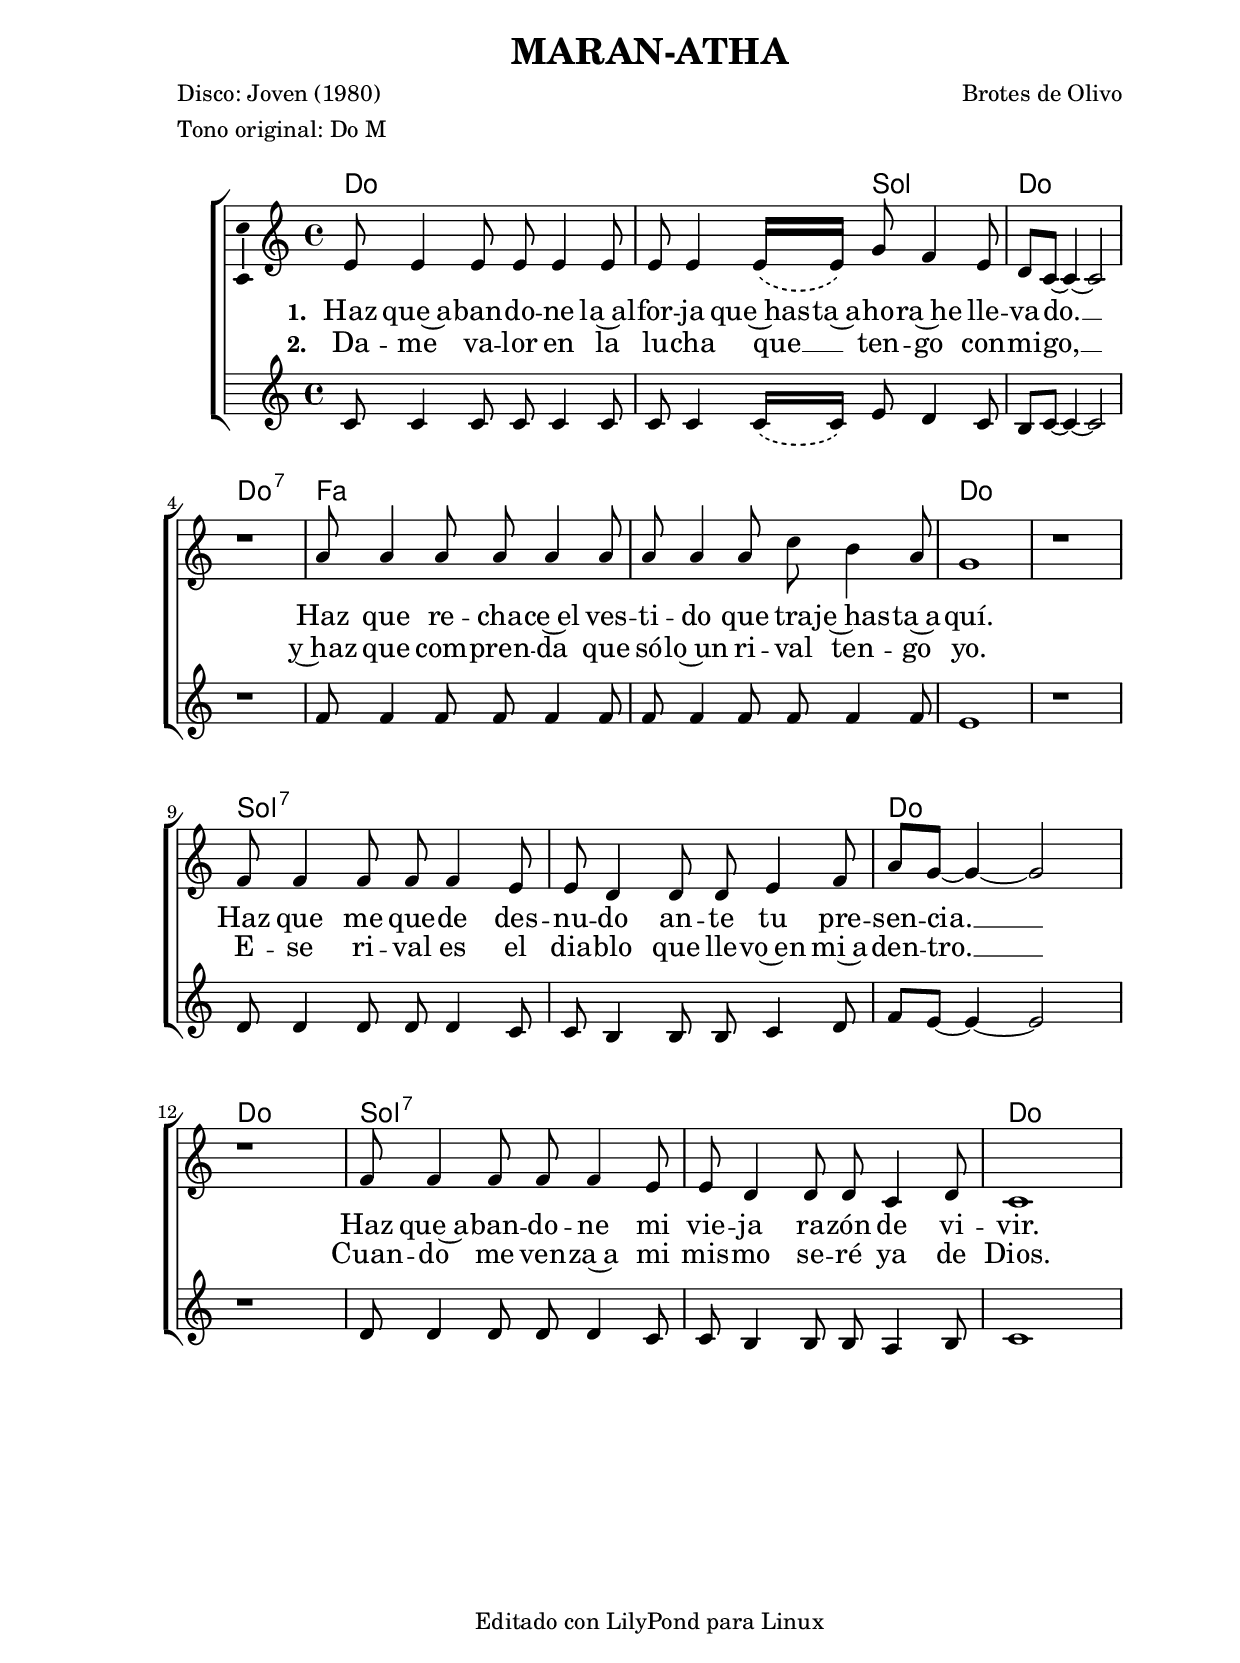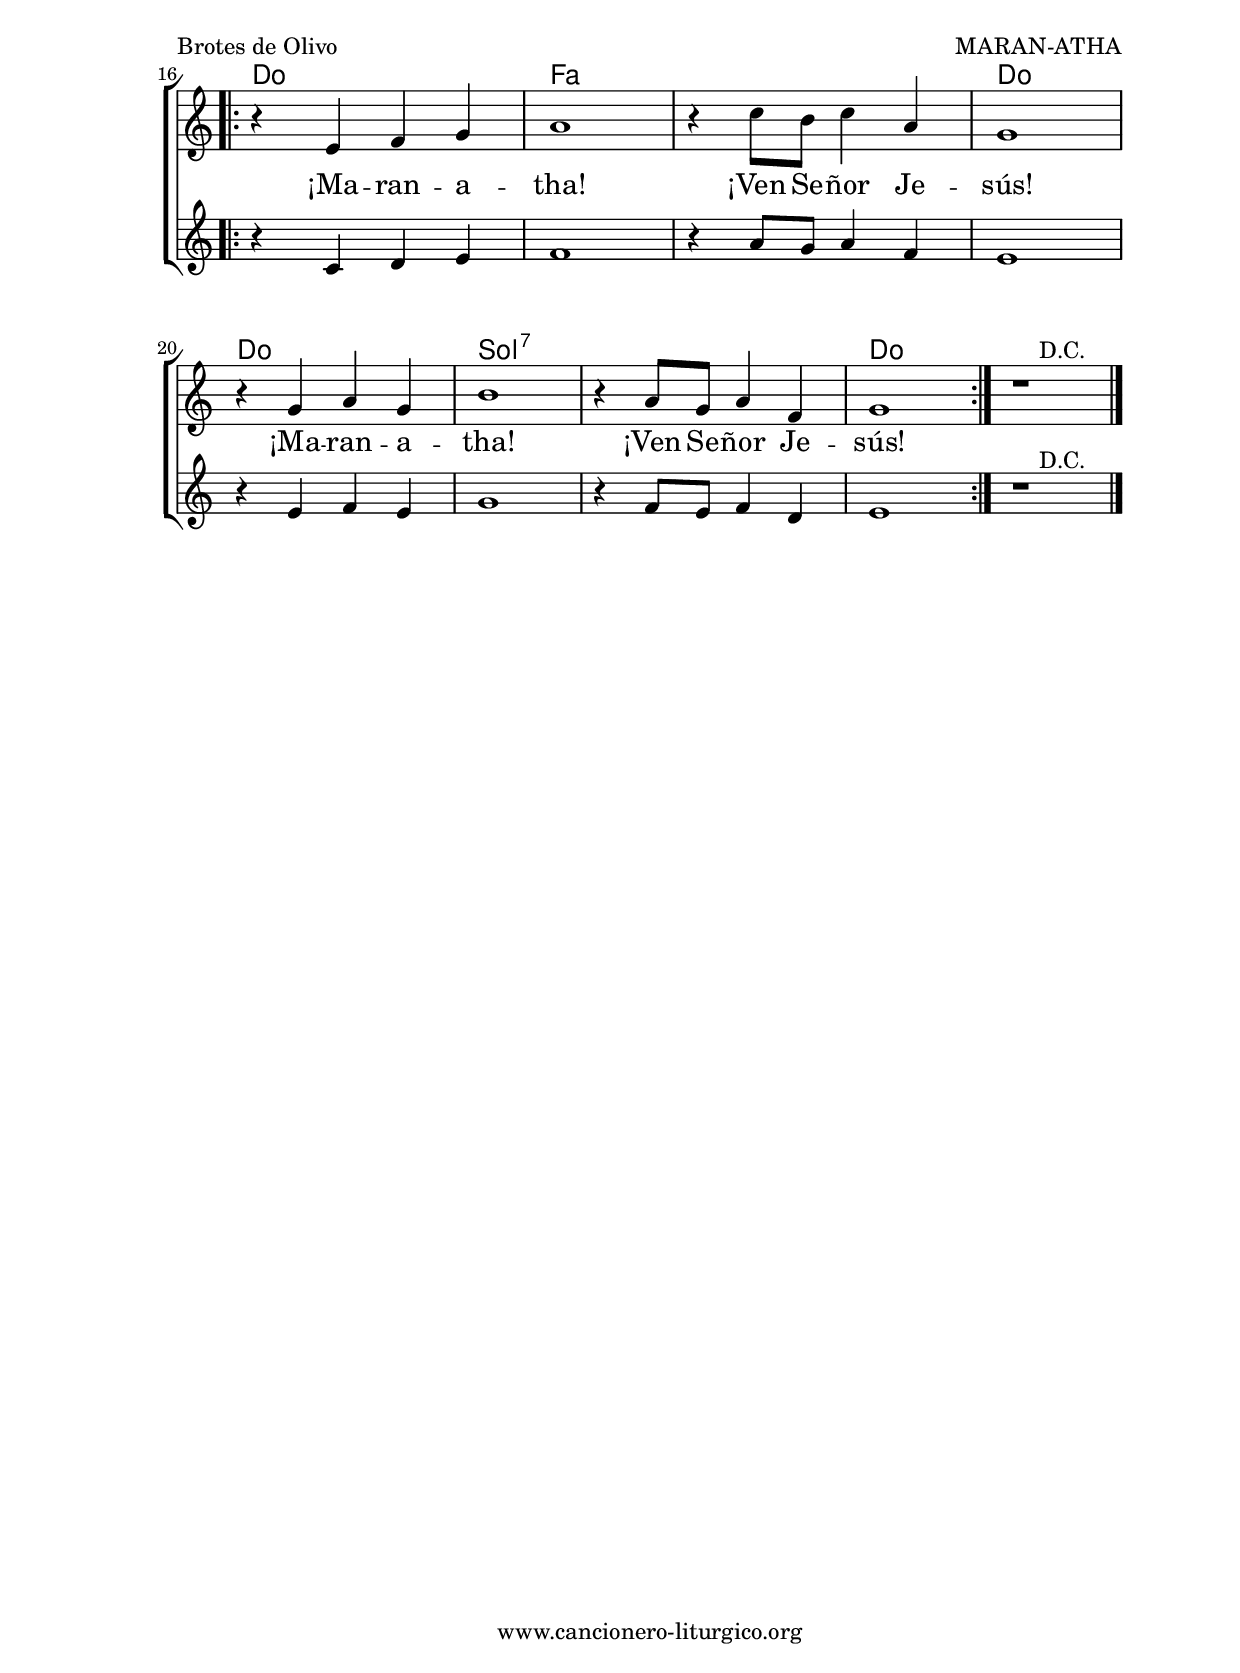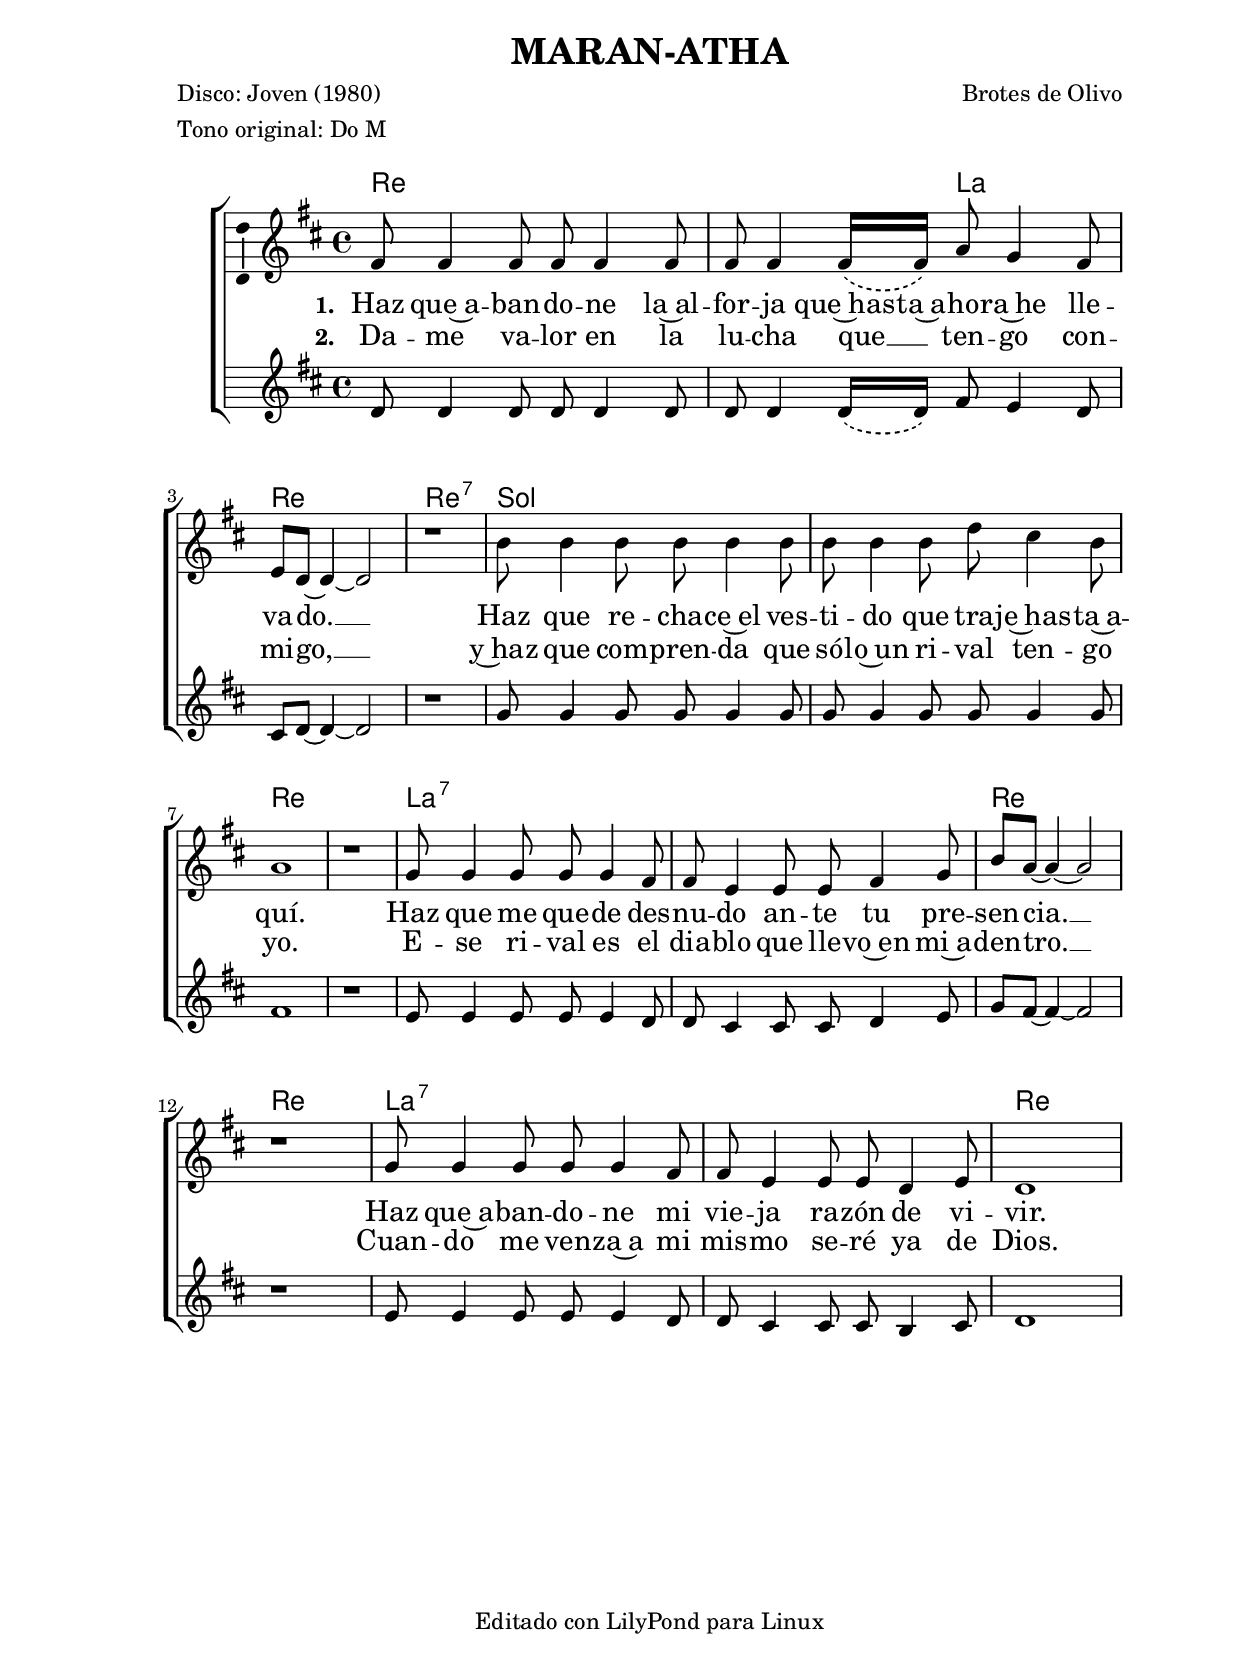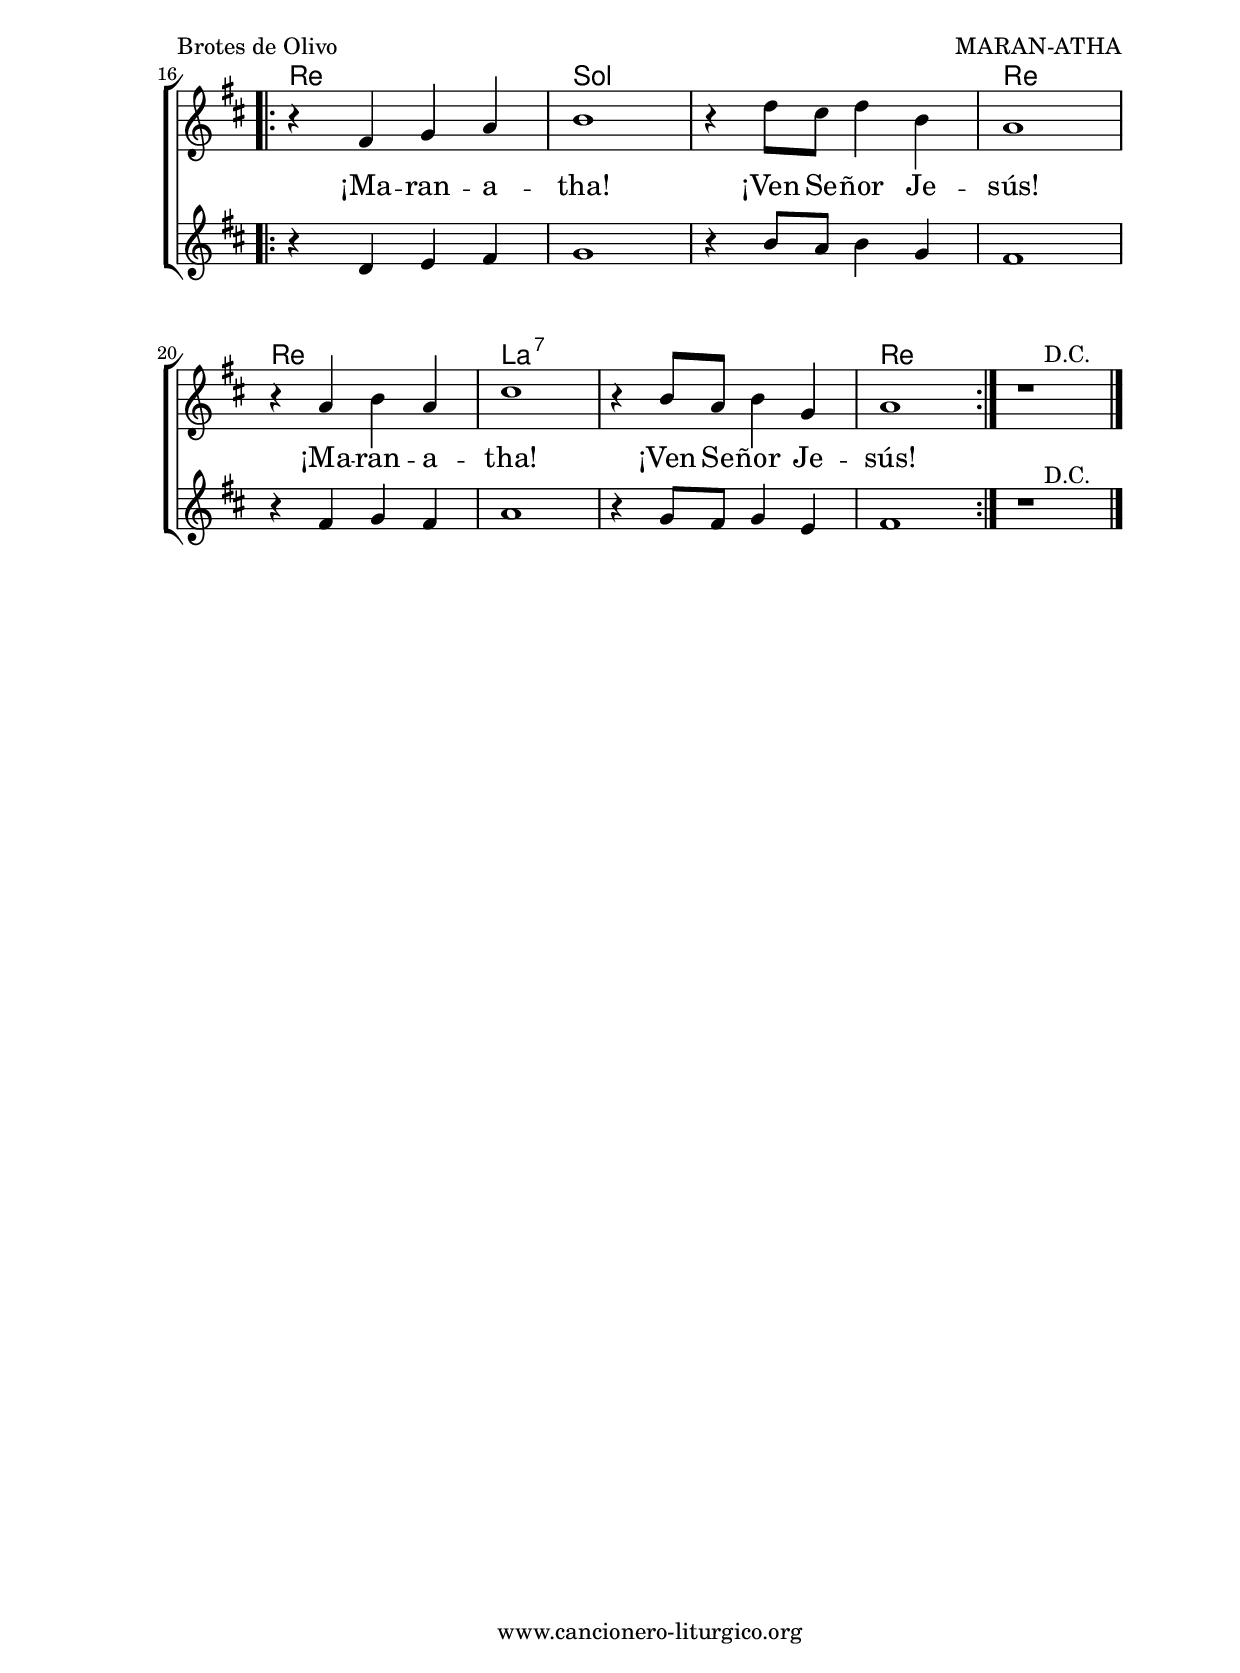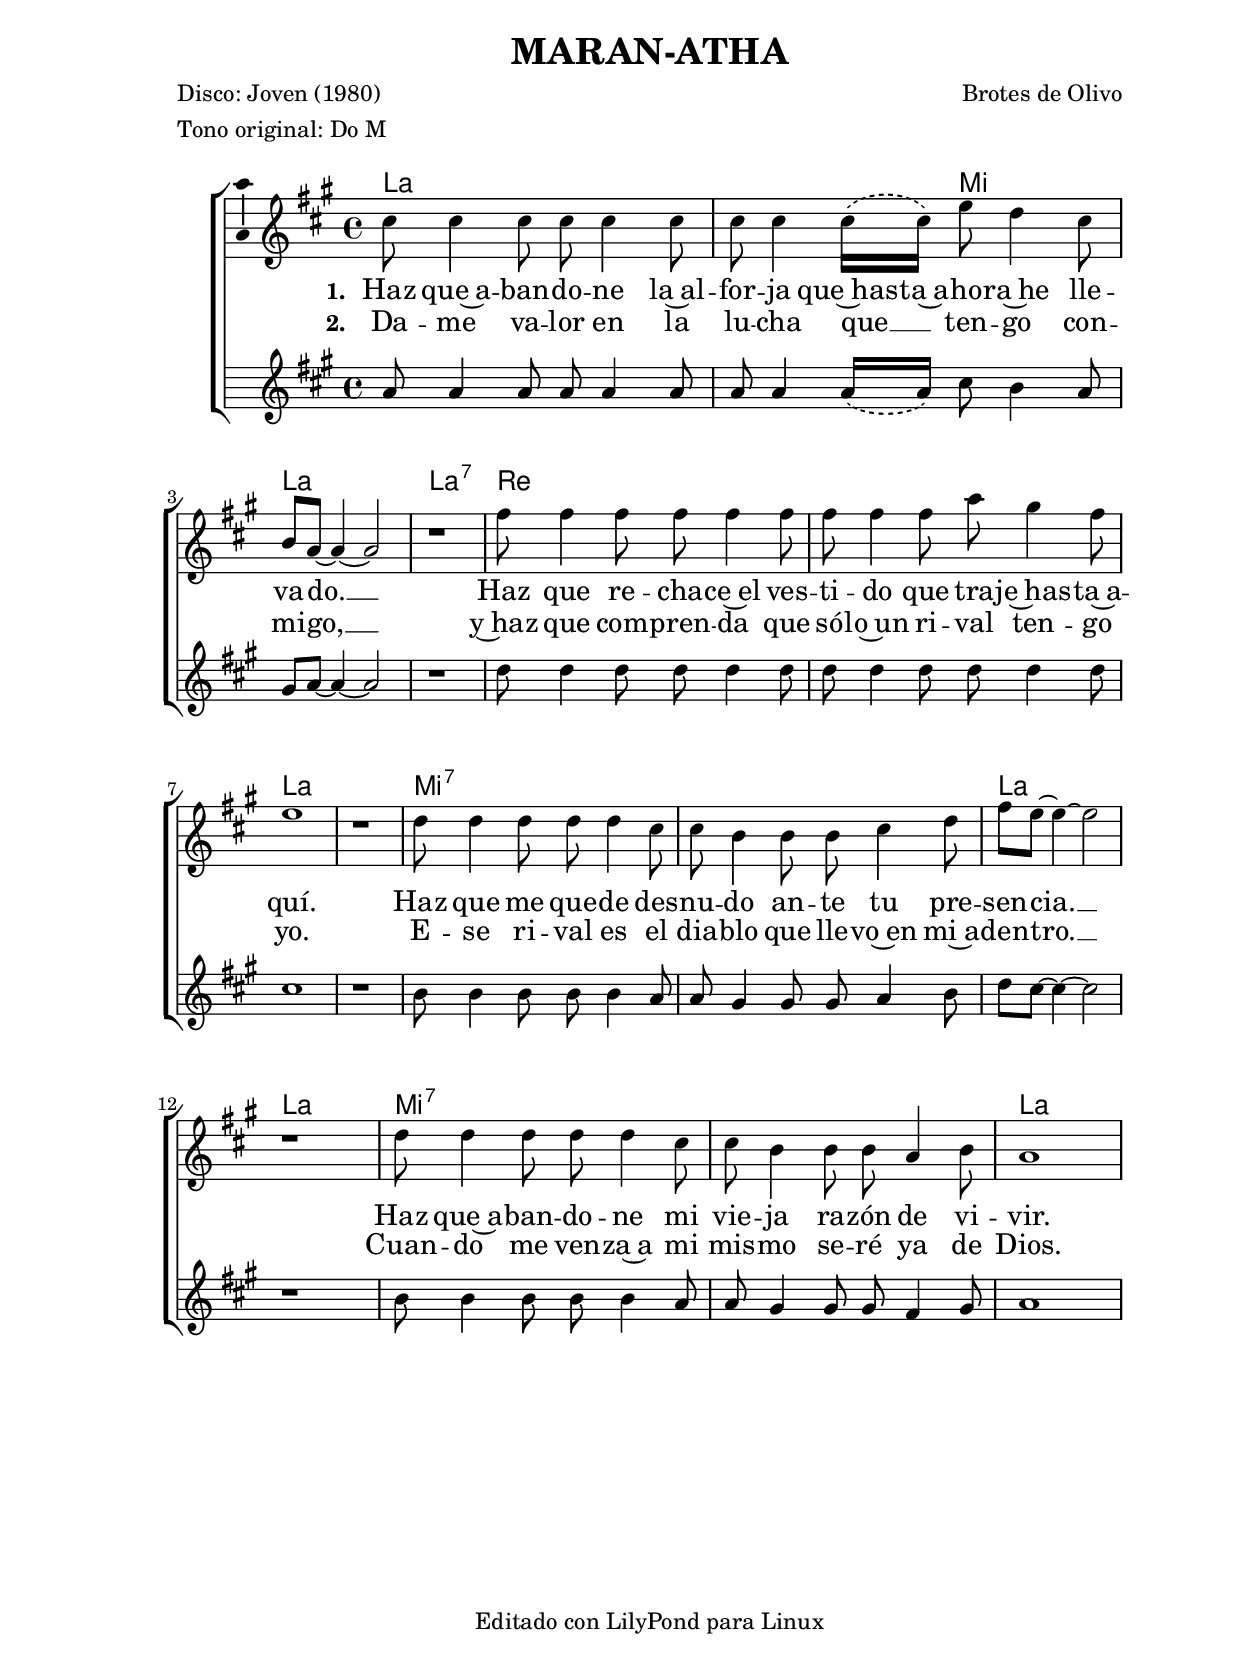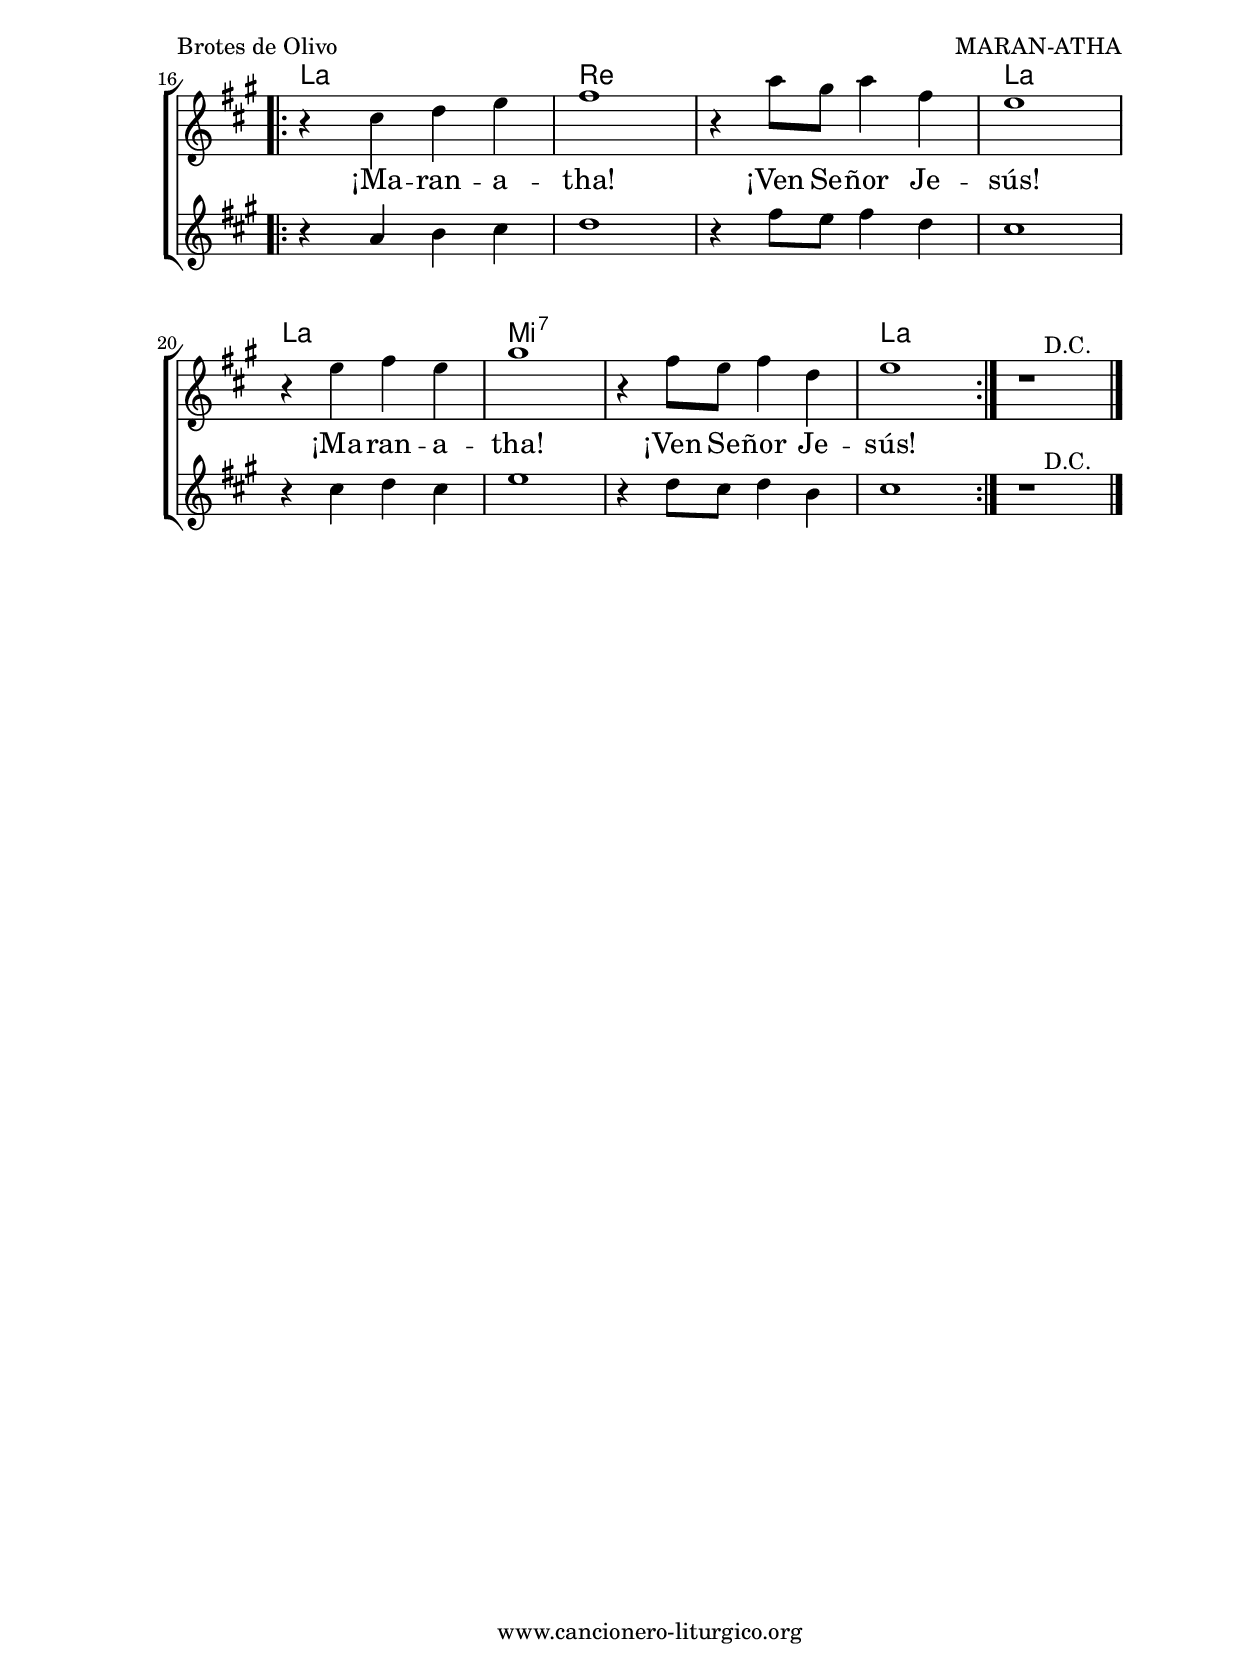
%
%para convertir .midi en .wav:
%timidity filename.midi -Ow -o finename.wav
%
%
%Para convertir de .wav a .mp3:
%lame -h -m j filename.wav
%
%
%para escuchar el midi:
%timidity nombrefichero.midi
%


%versión de lilypond para la que se ha escrito esta partitura:
\version "2.16.0"

	%Tamaño papel
	#(set-default-paper-size "a4")
	%Tamaño partitura
	#(set-global-staff-size 20)
	%No responde al pulsar sobre una nota
	#(ly:set-option 'point-and-click #f)

%parámetros del encabezamiento:
\header {
	title = "MARAN-ATHA"
	subtitle = ""
	composer = "Brotes de Olivo"
	poet = "Disco: Joven (1980)"
	meter = "Tono original: Do M"
	arranger = ""
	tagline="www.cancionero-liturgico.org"
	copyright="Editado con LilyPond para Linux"
	}

%parámetros asociados al papel:
\paper  {
	oddHeaderMarkup = \markup {\fill-line { \on-the-fly #not-first-page \fromproperty #'header:title \on-the-fly #not-first-page \fromproperty #'header:composer }}
	evenHeaderMarkup = \markup {\fill-line { \fromproperty #'header:composer \fromproperty #'header:title }}
	#(set-paper-size "a4")
	print-page-number = ##f
	first-page-number = 1
	print-first-page-number = ##f
%	head-separation = 3.0 \cm
	top-margin = 2.0 \cm
	bottom-margin = 0.5\cm
%%%	bottom-margin = -3.0\cm
	left-margin = 3.0 \cm
	line-width = 16.0 \cm 
	indent = 8\mm
	interscoreline = 2.\mm
	between-system-space = 15\mm
%	para que las partituras no llenen la hoja:
	ragged-bottom = ##t
%	idem para la última hoja:
	ragged-last-bottom = ##f
%	para que las partituras llenen el ancho del papel:
	ragged-last = ##f
	after-title-space = 2.5 \cm
%page-count=1
%system-count=6

	%Flexible Vertical Spacing
%	markup-markup-spacing =
%	#'((basic-distance . 15) (minimum-distance . 15) (padding . 3))
	markup-system-spacing =
	#'((basic-distance . 15) (minimum-distance . 15) (padding . 3))
	system-system-spacing =
	#'((basic-distance . 15) (minimum-distance . 15) (padding . 3))
	score-system-spacing =
	#'((basic-distance . 15) (minimum-distance . 15) (padding . 5))
%	top-system-spacing = % header
%	#'((basic-distance . 8) (minimum-distance . 0) (padding . 0))
%	top-markup-spacing =
%	#'((basic-distance . 20) (minimum-distance . 20) (padding . 0))
	last-bottom-spacing = % footer
	#'((basic-distance . 5) (minimum-distance . 5) (padding . 0))
%	score-markup-spacing =
%	#'((basic-distance . 16) (minimum-distance . 13) (padding . 0))

	}


%parámetros que afectan a toda la partitura:
global =  {
	%clave de sol (G):
	\clef G
	%armadura:
%%%	\transpose c d
	\key c \major
	\tempo 4=100
	\set Score.tempoHideNote = ##t
	}


acordes = {
	\italianChords
	\chordmode {
%%%	\transpose c d
{

c1 s2 g2 c1 c:7
f1 f c c
g:7 g:7 c c
g:7 g:7 c

\repeat volta 2 {
c1 f f c c g:7 g:7 c
}

s1

	}
	}
}

melodia = 

%%%	\transpose c d
{
	\relative c'{
	\time 4/4

\phrasingSlurDashed

e8 e4 e8 e e4 e8
e8 e4 e16 \(e\) g8 f4 e8
d8 c8~c4~c2
r1

a'8 a4 a8 a a4 a8
a8 a4 a8 c b4 a8
g1
r1

f8 f4 f8 f f4 e8
e8 d4 d8 d e4 f8
a8 g8~g4~g2
r1

f8 f4 f8 f f4 e8
e8 d4 d8 d c4 d8
c1

\bar "||"
\break

\pageBreak
\bar "|:"

\repeat volta 2 {
r4 e4 f g
a1
r4 c8 b c4 a
g1
r4 g4 a g
b1
r4 a8 g a4 f
g1
}

r1^"    D.C." 

\bar "|."
	}
	}

melodiab = 

%%%	\transpose c d
{
	\relative c'{
	\time 4/4

\phrasingSlurDashed

c8 c4 c8 c c4 c8
c8 c4 c16 \(c\) e8 d4 c8
b8 c8~c4~c2
r1

f8 f4 f8 f f4 f8
f8 f4 f8 f f4 f8
e1
r1

d8 d4 d8 d d4 c8
c8 b4 b8 b c4 d8
f8 e8~e4~e2
r1

d8 d4 d8 d d4 c8
c8 b4 b8 b a4 b8
c1

%\bar "||"
%\break

\repeat volta 2 {
r4 c4 d e
f1
r4 a8 g a4 f
e1
r4 e4 f e
g1
r4 f8 e f4 d
e1
}

r1^"    D.C." 

\bar "|."
	}
	}


texto = \lyricmode {
\set stanza =#"1. " Haz que~a -- ban -- do -- ne la~al -- for -- ja
que~has -- ta~a -- ho -- ra~he lle -- va -- do. __
Haz que re -- cha -- ce~el ves -- ti -- do
que tra -- je~has -- ta~a -- quí.
Haz que me que -- de des -- nu -- do
an -- te tu pre -- sen -- cia. __
Haz que~a -- ban -- do -- ne mi vie -- ja
ra -- zón de vi -- vir.

¡Ma -- ran -- a -- tha!
¡Ven Se -- ñor Je -- sús!
¡Ma -- ran -- a -- tha!
¡Ven Se -- ñor Je -- sús!

	}

textodos = \lyricmode {

\set stanza =#"2. " Da -- me va -- lor en la lu -- cha
que __ _ ten -- go con -- mi -- go, __
y~haz que com -- pren -- da que só -- lo~un
ri -- val ten -- go yo.
E -- se ri -- val es el dia -- blo
que lle -- vo~en mi~a -- den -- tro. __
Cuan -- do me ven -- za~a mi mis -- mo
se -- ré ya de Dios.

	}


acordesStaff = \context ChordNames = acordesStaff <<
	\set chordChanges = ##t
	\acordes
	>>


vozStaff = \context Voice = vozStaff
\with {\consists "Ambitus_engraver"}
<<
%	\set Staff.instrumentName = ""
%	\set Staff.shortInstrumentName = ""
%	\set Staff.midiInstrument = #"clarinet"
%	\set Staff.midiInstrument = #"cello"
%	\set Staff.midiInstrument = #"flute"
	\set Staff.midiInstrument = #"electric guitar (jazz)"
%	\set Staff.midiInstrument = #"english horn"
%	\set Staff.midiInstrument = #"violin"
%	\set Staff.midiInstrument = #"glockenspiel"
	\set Staff.midiMinimumVolume = #0.7
	\set Staff.midiMaximumVolume = #0.9
	\global
	\melodia
	>>

vozbStaff = \context Voice = vozbStaff
<<
	\set Staff.instrumentName = ""
	\set Staff.shortInstrumentName = ""
	\override Staff.StaffSymbol #'staff-space = #(magstep -0.35)
	\set Staff.midiInstrument = #"flute"
	\set Staff.midiMinimumVolume = #0.7
	\set Staff.midiMaximumVolume = #0.9
	\global
	\melodiab
	>>

textoStaff = \context Lyrics = textoStaff <<
	\lyricsto vozStaff \texto
	>>

textodosStaff = \context Lyrics = textodosStaff <<
	\lyricsto vozStaff \textodos
	>>

\book {
	\score {
		\context ChoirStaff {
%			\override StaffGroup.SystemStartBracket #'collapse-height = #1
%			\override Score.SystemStartBar #'collapse-height = #1
			<<
			\acordesStaff
			\vozStaff
			\textoStaff
			\textodosStaff
			\vozbStaff
			>>
			}
		\layout {
	    		\context {
				\Lyrics
				\override LyricText #'font-size = #2
				}
	   		 \context {
				\Score
				\override StaffSymbol #'staff-space = #(magstep +3)
				}
			}
		}
	\score {
		\unfoldRepeats
		\context ChoirStaff {
			<<
			\acordesStaff
			\vozStaff
			\vozbStaff
			>>
			}
		\midi {
	  		\context {
	  			\Score
				tempoWholesPerMinute = #(ly:make-moment 70 4)
				}
			}
		}
	}



#(define output-suffix "C")
\book {
	\score {
		\context ChoirStaff {
%			\override StaffGroup.SystemStartBracket #'collapse-height = #1
%			\override Score.SystemStartBar #'collapse-height = #1
\transpose c d
			<<
			\acordesStaff
			\vozStaff
			\textoStaff
			\textodosStaff
			\vozbStaff
			>>
			}
		\layout {
	    		\context {
				\Lyrics
				\override LyricText #'font-size = #2
				}
	   		 \context {
				\Score
				\override StaffSymbol #'staff-space = #(magstep +3)
				}
			}
		}
	}

#(define output-suffix "S")
\book {
	\score {
		\context ChoirStaff {
%			\override StaffGroup.SystemStartBracket #'collapse-height = #1
%			\override Score.SystemStartBar #'collapse-height = #1
\transpose c a
			<<
			\acordesStaff
			\vozStaff
			\textoStaff
			\textodosStaff
			\vozbStaff
			>>
			}
		\layout {
	    		\context {
				\Lyrics
				\override LyricText #'font-size = #2
				}
	   		 \context {
				\Score
				\override StaffSymbol #'staff-space = #(magstep +3)
				}
			}
		}
	}


